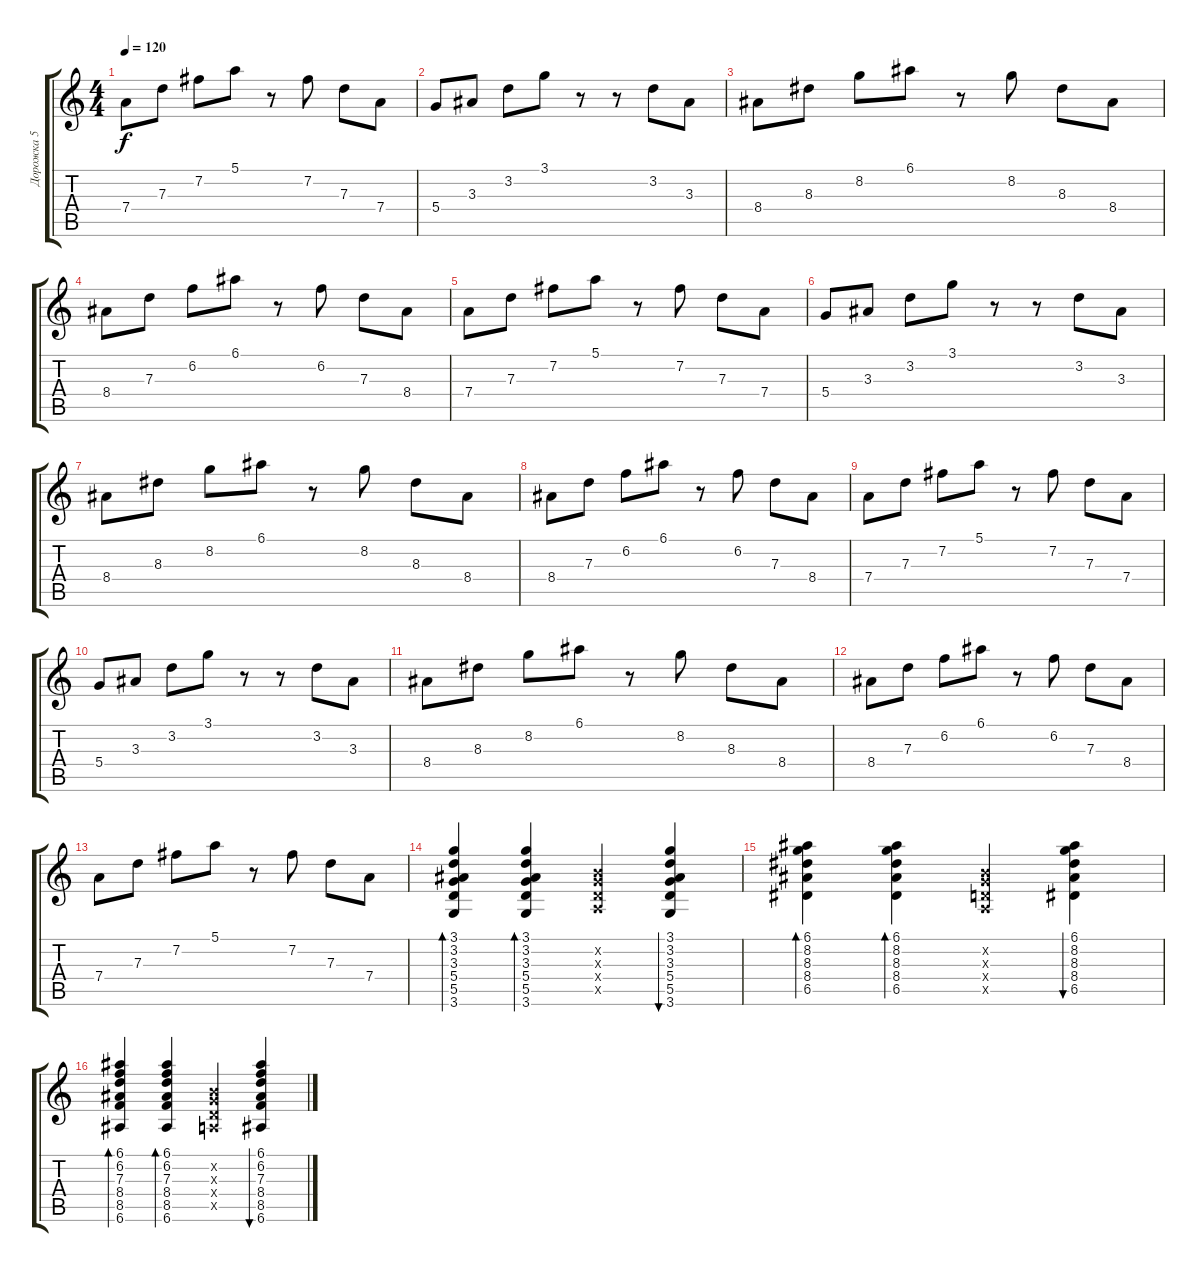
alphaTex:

\track ("Дорожка 5" "Дорожка 5") {instrument electricguitarclean}
\staff {score tabs}
\tuning (E4 B3 G3 D3 A2 E2) {hide}
\ts (4 4)
\tempo 120
\clef g2
\ks c
7.4.8{dy f} 7.3.8 7.2.8 5.1.8 r.8 7.2.8 7.3.8 7.4.8 |
5.4.8 3.3.8 3.2.8 3.1.8 r.8 r.8 3.2.8 3.3.8 |
8.4.8 8.3.8 8.2.8 6.1.8 r.8 8.2.8 8.3.8 8.4.8 |
8.4.8 7.3.8 6.2.8 6.1.8 r.8 6.2.8 7.3.8 8.4.8 |
7.4.8 7.3.8 7.2.8 5.1.8 r.8 7.2.8 7.3.8 7.4.8 |
5.4.8 3.3.8 3.2.8 3.1.8 r.8 r.8 3.2.8 3.3.8 |
8.4.8 8.3.8 8.2.8 6.1.8 r.8 8.2.8 8.3.8 8.4.8 |
8.4.8 7.3.8 6.2.8 6.1.8 r.8 6.2.8 7.3.8 8.4.8 |
7.4.8 7.3.8 7.2.8 5.1.8 r.8 7.2.8 7.3.8 7.4.8 |
5.4.8 3.3.8 3.2.8 3.1.8 r.8 r.8 3.2.8 3.3.8 |
8.4.8 8.3.8 8.2.8 6.1.8 r.8 8.2.8 8.3.8 8.4.8 |
8.4.8 7.3.8 6.2.8 6.1.8 r.8 6.2.8 7.3.8 8.4.8 |
7.4.8 7.3.8 7.2.8 5.1.8 r.8 7.2.8 7.3.8 7.4.8 |
(3.1 3.2 3.3 5.4 5.5 3.6).4{bd 60} (3.1 3.2 3.3 5.4 5.5 3.6).4{bd 60} (0.2{x} 0.3{x} 0.4{x} 0.5{x}).4 (3.1 3.2 3.3 5.4 5.5 3.6).4{bu 60} |
(6.1 8.2 8.3 8.4 6.5).4{bd 60} (6.1 8.2 8.3 8.4 6.5).4{bd 60} (0.2{x} 0.3{x} 0.4{x} 0.5{x}).4 (6.1 8.2 8.3 8.4 6.5).4{bu 60} |
(6.1 6.2 7.3 8.4 8.5 6.6).4{bd 60} (6.1 6.2 7.3 8.4 8.5 6.6).4{bd 60} (0.2{x} 0.3{x} 0.4{x} 0.5{x}).4 (6.1 6.2 7.3 8.4 8.5 6.6).4{bu 60}
